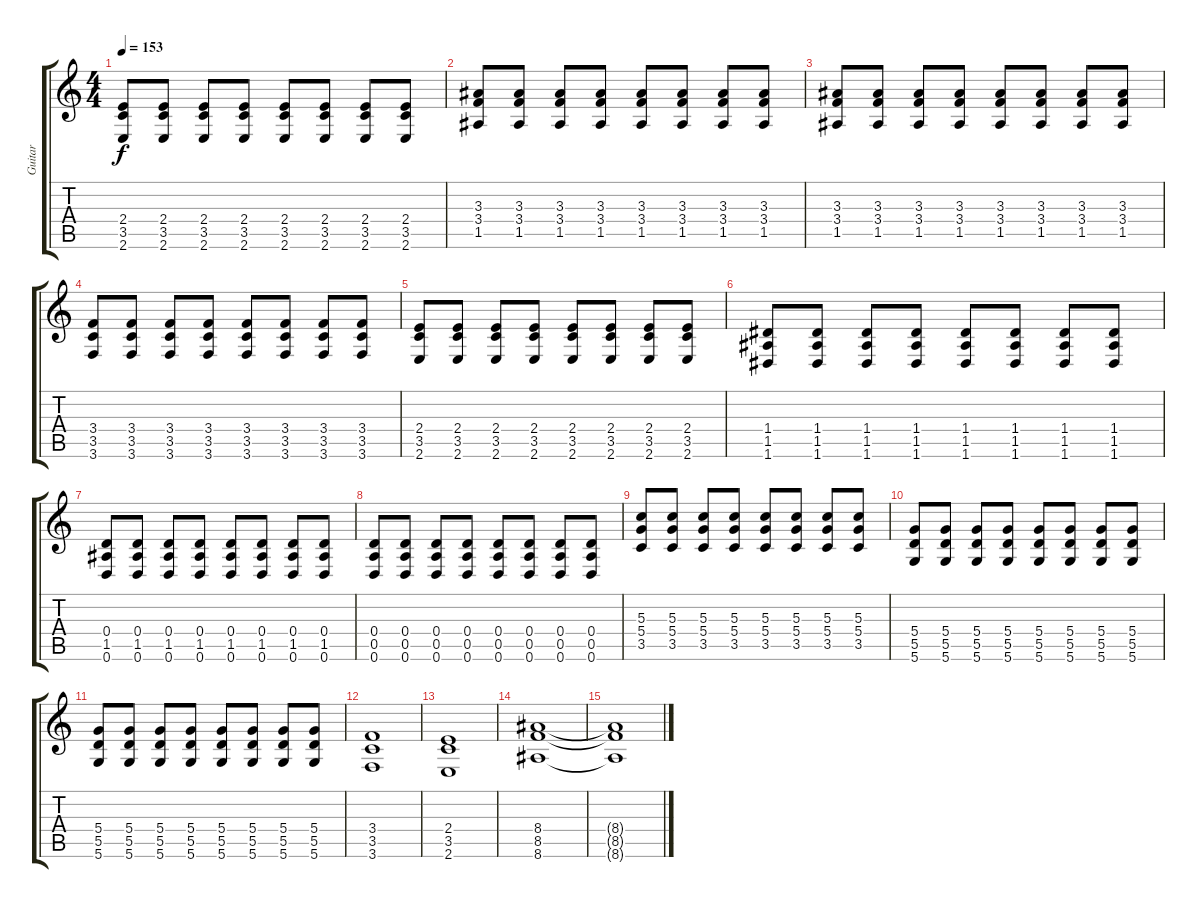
\track ("Guitar" "Guitar") {instrument overdrivenguitar}
\staff {score tabs}
\tuning (E4 B3 G3 D3 A2 D2) {hide}
\ts (4 4)
\tempo 153
\clef g2
\ks c
(2.4 3.5 2.6).8{dy f} (2.4 3.5 2.6).8 (2.4 3.5 2.6).8 (2.4 3.5 2.6).8 (2.4 3.5 2.6).8 (2.4 3.5 2.6).8 (2.4 3.5 2.6).8 (2.4 3.5 2.6).8 |
(3.3 3.4 1.5).8 (3.3 3.4 1.5).8 (3.3 3.4 1.5).8 (3.3 3.4 1.5).8 (3.3 3.4 1.5).8 (3.3 3.4 1.5).8 (3.3 3.4 1.5).8 (3.3 3.4 1.5).8 |
(3.3 3.4 1.5).8 (3.3 3.4 1.5).8 (3.3 3.4 1.5).8 (3.3 3.4 1.5).8 (3.3 3.4 1.5).8 (3.3 3.4 1.5).8 (3.3 3.4 1.5).8 (3.3 3.4 1.5).8 |
(3.4 3.5 3.6).8 (3.4 3.5 3.6).8 (3.4 3.5 3.6).8 (3.4 3.5 3.6).8 (3.4 3.5 3.6).8 (3.4 3.5 3.6).8 (3.4 3.5 3.6).8 (3.4 3.5 3.6).8 |
(2.4 3.5 2.6).8 (2.4 3.5 2.6).8 (2.4 3.5 2.6).8 (2.4 3.5 2.6).8 (2.4 3.5 2.6).8 (2.4 3.5 2.6).8 (2.4 3.5 2.6).8 (2.4 3.5 2.6).8 |
(1.4 1.5 1.6).8 (1.4 1.5 1.6).8 (1.4 1.5 1.6).8 (1.4 1.5 1.6).8 (1.4 1.5 1.6).8 (1.4 1.5 1.6).8 (1.4 1.5 1.6).8 (1.4 1.5 1.6).8 |
(0.4 1.5 0.6).8 (0.4 1.5 0.6).8 (0.4 1.5 0.6).8 (0.4 1.5 0.6).8 (0.4 1.5 0.6).8 (0.4 1.5 0.6).8 (0.4 1.5 0.6).8 (0.4 1.5 0.6).8 |
(0.4 0.5 0.6).8 (0.4 0.5 0.6).8 (0.4 0.5 0.6).8 (0.4 0.5 0.6).8 (0.4 0.5 0.6).8 (0.4 0.5 0.6).8 (0.4 0.5 0.6).8 (0.4 0.5 0.6).8 |
(5.3 5.4 3.5).8 (5.3 5.4 3.5).8 (5.3 5.4 3.5).8 (5.3 5.4 3.5).8 (5.3 5.4 3.5).8 (5.3 5.4 3.5).8 (5.3 5.4 3.5).8 (5.3 5.4 3.5).8 |
(5.4 5.5 5.6).8 (5.4 5.5 5.6).8 (5.4 5.5 5.6).8 (5.4 5.5 5.6).8 (5.4 5.5 5.6).8 (5.4 5.5 5.6).8 (5.4 5.5 5.6).8 (5.4 5.5 5.6).8 |
(5.4 5.5 5.6).8 (5.4 5.5 5.6).8 (5.4 5.5 5.6).8 (5.4 5.5 5.6).8 (5.4 5.5 5.6).8 (5.4 5.5 5.6).8 (5.4 5.5 5.6).8 (5.4 5.5 5.6).8 |
(3.4 3.5 3.6).1 |
(2.4 3.5 2.6).1 |
(8.4 8.5 8.6).1 |
(8.4{t} 8.5{t} 8.6{t}).1
